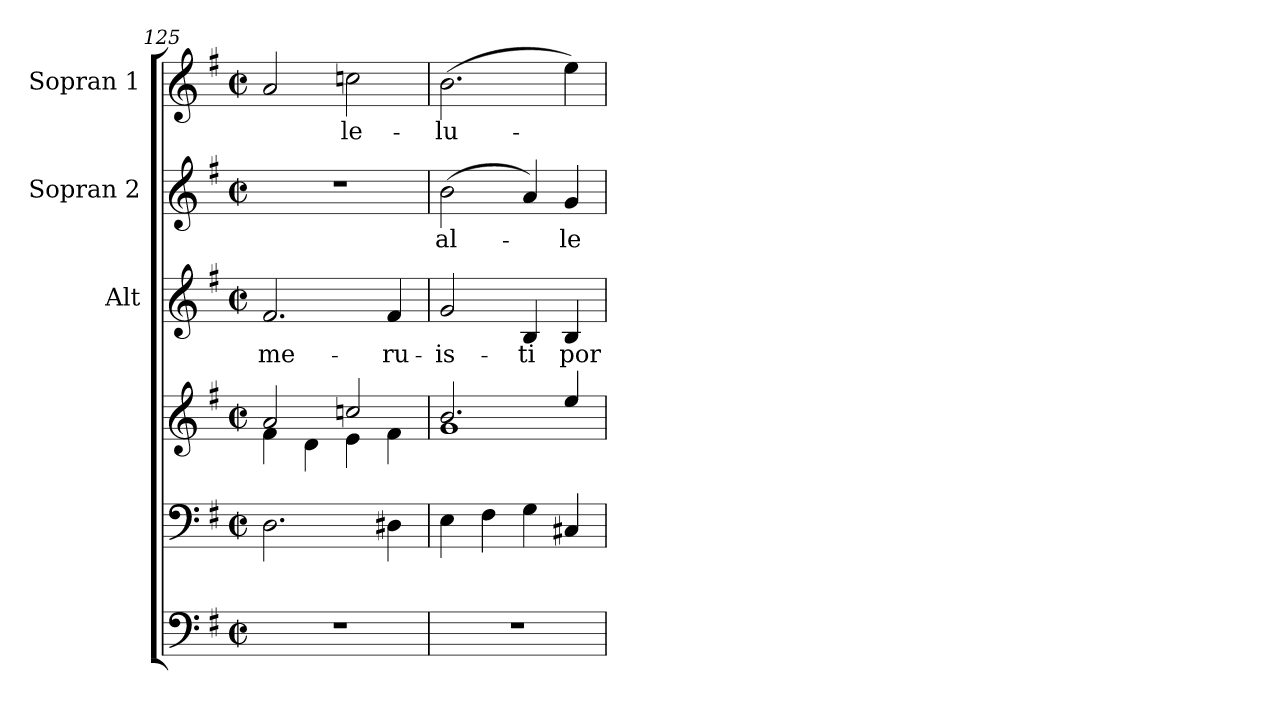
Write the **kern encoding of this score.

**kern	**kern	**kern	**kern	**text	**kern	**text	**kern	**text
*part5	*part4	*part4	*part3	*part3	*part2	*part2	*part1	*part1
*staff6	*staff5	*staff4	*staff3	*staff3	*staff2	*staff2	*staff1	*staff1
*	*	*	*I"Alt	*	*I"Sopran 2	*	*I"Sopran 1	*
*	*	*	*I'A.	*	*I'S. 2	*	*I'S. 1	*
*clefF4	*clefF4	*clefG2	*clefG2	*	*clefG2	*	*clefG2	*
*k[f#]	*k[f#]	*k[f#]	*k[f#]	*	*k[f#]	*	*k[f#]	*
*G:	*G:	*G:	*G:	*	*G:	*	*G:	*
*M2/2	*M2/2	*M2/2	*M2/2	*	*M2/2	*	*M2/2	*
*met(c|)	*met(c|)	*met(c|)	*met(c|)	*	*met(c|)	*	*met(c|)	*
=125	=125	=125	=125	=125	=125	=125	=125	=125
*	*	*^	*	*	*	*	*	*
!	!	!	!	!	!LO:LY:b	!	!	!	!
1r	2.D\	2a/	4f#\	2.f#/	me-	1r	.	2a/	.
.	.	.	4d\	.	.	.	.	.	.
!	!	!	!	!	!	!	!	!	!LO:LY:b
.	.	2ccn/	4e\	.	.	.	.	2ccn\	-le-
!	!	!	!	!	!LO:LY:b	!	!	!	!
.	4D#X\	.	4f#\	4f#/	-ru-	.	.	.	.
=126	=126	=126	=126	=126	=126	=126	=126	=126	=126
!	!	!	!	!	!LO:LY:b	!	!LO:LY:b	!	!LO:LY:b
1r	4E\	2.b/	1g	2g/	-is-	(>2b\	al-	(>2.b\	-lu-
.	4F#\	.	.	.	.	.	.	.	.
!	!	!	!	!	!LO:LY:b	!	!	!	!
.	4G\	.	.	4B/	-ti	4a/)	.	.	.
!	!	!	!	!	!LO:LY:b	!	!LO:LY:b	!	!
.	4C#X/	4ee/	.	4B/	por-	4g/	-le-	4ee\)	.
*	*	*v	*v	*	*	*	*	*	*
=	=	=	=	=	=	=	=	=
*-	*-	*-	*-	*-	*-	*-	*-	*-
